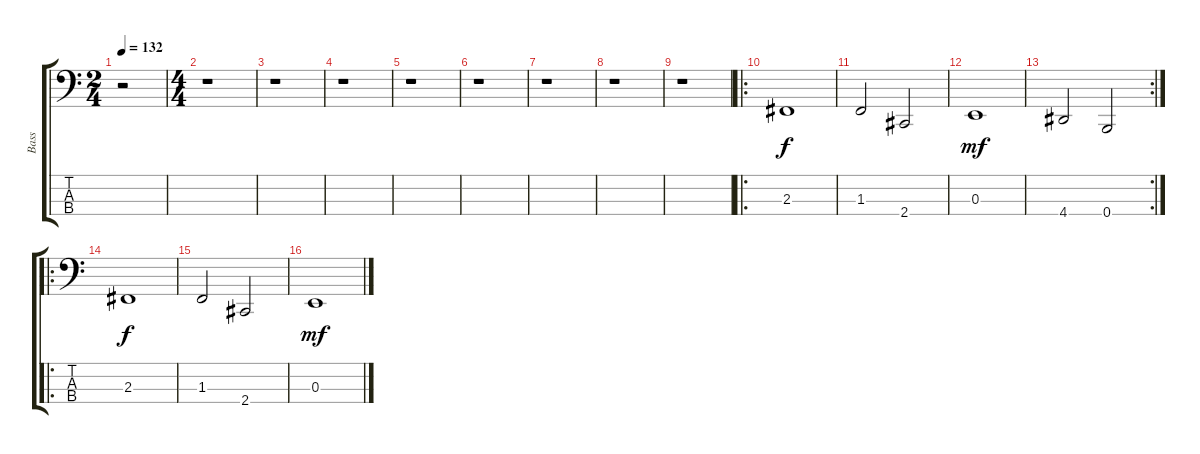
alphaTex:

\track ("Bass" "Bass") {instrument electricbasspick}
\staff {score tabs}
\tuning (D2 A1 E1 B0) {hide}
\ts (2 4)
\tempo 132
\clef f4
\ks c
r.2{dy f volume 14 instrument electricbasspick} |
\ts (4 4)
r.1 |
r.1 |
r.1 |
r.1 |
r.1 |
r.1 |
r.1 |
r.1 |
\ro
2.3.1 |
1.3.2 2.4.2 |
0.3.1{dy mf} |
\rc 2
4.4.2 0.4.2 |
\ro
2.3.1{dy f} |
1.3.2 2.4.2 |
0.3.1{dy mf}
